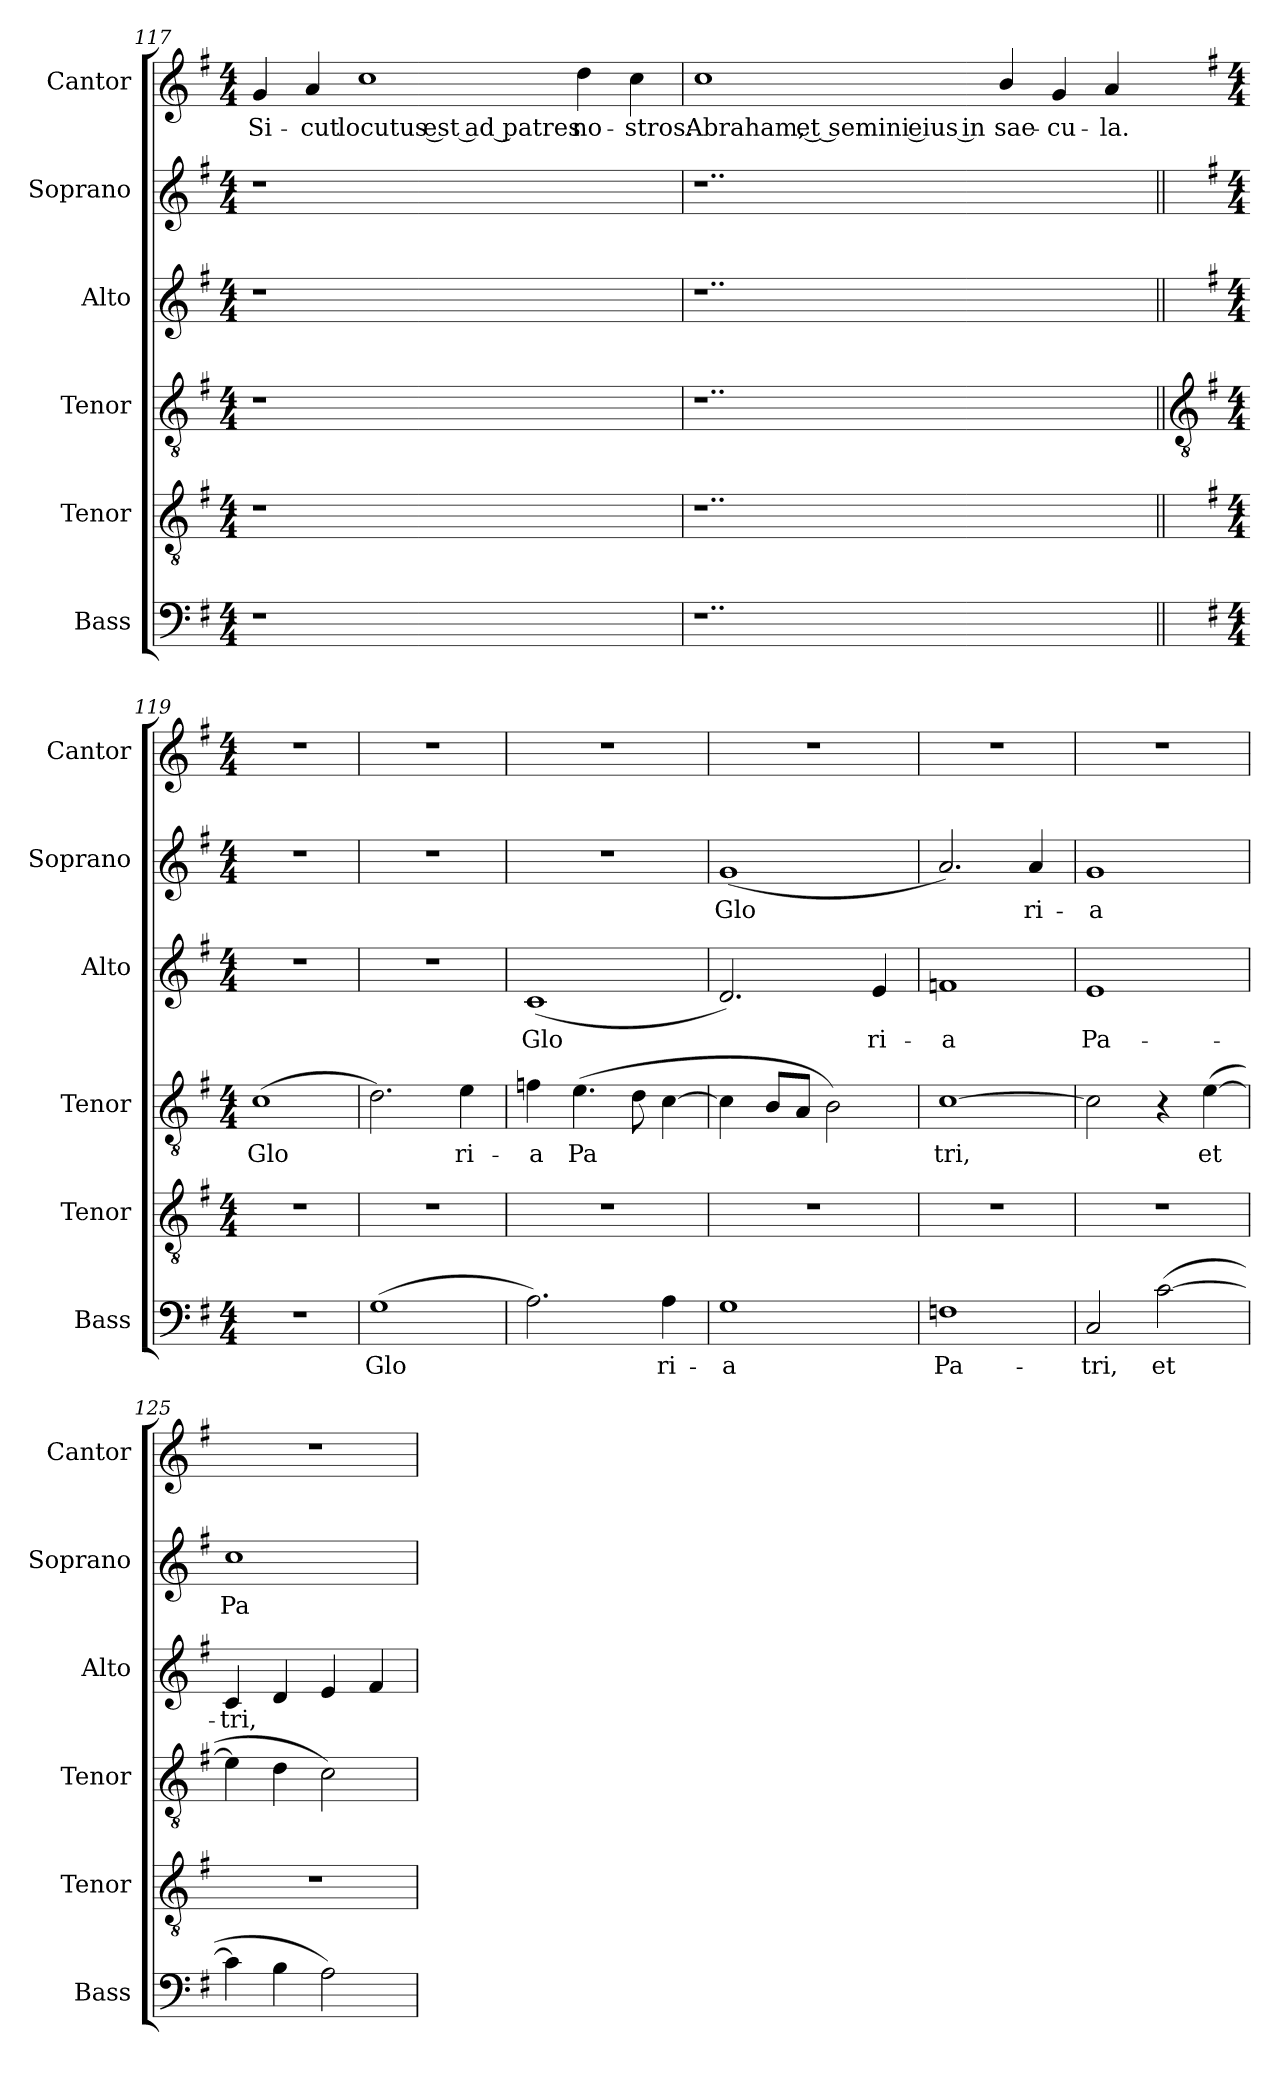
**kern	**text	**kern	**kern	**text	**kern	**text	**kern	**text	**kern	**text
*part6	*part6	*part5	*part4	*part4	*part3	*part3	*part2	*part2	*part1	*part1
*staff6	*staff6	*staff5	*staff4	*staff4	*staff3	*staff3	*staff2	*staff2	*staff1	*staff1
*I"Bass	*	*I"Tenor	*I"Tenor	*	*I"Alto	*	*I"Soprano	*	*I"Cantor	*
*I'Bass	*	*I'Tenor	*I'Tenor	*	*I'Alto	*	*I'Soprano	*	*I'Cantor	*
!!LO:LB:g=z
*clefF4	*	*clefGv2	*clefGv2	*	*clefG2	*	*clefG2	*	*clefG2	*
*k[f#]	*	*k[f#]	*k[f#]	*	*k[f#]	*	*k[f#]	*	*k[f#]	*
*G:	*	*G:	*G:	*	*G:	*	*G:	*	*G:	*
*M4/4	*	*M4/4	*M4/4	*	*M4/4	*	*M4/4	*	*M4/4	*
=117	=117	=117	=117	=117	=117	=117	=117	=117	=117	=117
!	!	!	!	!	!	!	!	!	!	!LO:LY:b
1r	.	1r	1r	.	1r	.	1r	.	4g	Si-
!	!	!	!	!	!	!	!	!	!	!LO:LY:b
.	.	.	.	.	.	.	.	.	4a	-cut
!	!	!	!	!	!	!	!	!	!	!LO:LY:b
.	.	.	.	.	.	.	.	.	1cc	locutus est ad patres
1ryy	.	1ryy	1ryy	.	1ryy	.	1ryy	.	.	.
!	!	!	!	!	!	!	!	!	!	!LO:LY:b
.	.	.	.	.	.	.	.	.	4dd	no-
!	!	!	!	!	!	!	!	!	!	!LO:LY:b
.	.	.	.	.	.	.	.	.	4cc	-stros:
=118	=118	=118	=118	=118	=118	=118	=118	=118	=118	=118
!	!	!	!	!	!	!	!	!	!	!LO:LY:b
1..r	.	1..r	1..r	.	1..r	.	1..r	.	1cc	Abraham, et semini eius in
!	!	!	!	!	!	!	!	!	!	!LO:LY:b
.	.	.	.	.	.	.	.	.	4b/	sae-
!	!	!	!	!	!	!	!	!	!	!LO:LY:b
.	.	.	.	.	.	.	.	.	4g	-cu-
!	!	!	!	!	!	!	!	!	!	!LO:LY:b
.	.	.	.	.	.	.	.	.	4a	-la.
!!LO:LB:g=z
=119||	=119-	=119||	=119||	=119-	=119||	=119-	=119||	=119-	=119-	=119-
*	*	*	*clefGv2	*	*	*	*	*	*	*
*k[f#]	*	*	*k[f#]	*	*k[f#]	*	*k[f#]	*	*	*
*G:	*	*	*G:	*	*G:	*	*G:	*	*	*
*M4/4	*	*M4/4	*M4/4	*	*M4/4	*	*M4/4	*	*M4/4	*
!	!	!	!	!LO:LY:b	!	!	!	!	!	!
1r	.	1r	(>1c	Glo	1r	.	1r	.	1r	.
=120	=120	=120	=120	=120	=120	=120	=120	=120	=120	=120
!	!LO:LY:b	!	!	!	!	!	!	!	!	!
(>1G	Glo	1r	2.d)	.	1r	.	1r	.	1r	.
!	!	!	!	!LO:LY:b	!	!	!	!	!	!
.	.	.	4e	ri-	.	.	.	.	.	.
=121	=121	=121	=121	=121	=121	=121	=121	=121	=121	=121
!	!	!	!	!LO:LY:b	!	!LO:LY:b	!	!	!	!
2.A)	.	1r	4f	-a	(<1c	Glo	1r	.	1r	.
!	!	!	!	!LO:LY:b	!	!	!	!	!	!
.	.	.	(>4.e	Pa	.	.	.	.	.	.
.	.	.	8d	.	.	.	.	.	.	.
!	!LO:LY:b	!	!	!	!	!	!	!	!	!
4A	ri-	.	[4c	.	.	.	.	.	.	.
=122	=122	=122	=122	=122	=122	=122	=122	=122	=122	=122
!	!LO:LY:b	!	!	!	!	!	!	!LO:LY:b	!	!
1G	-a	1r	4c]	.	2.d)	.	(<1g	Glo	1r	.
.	.	.	8BL	.	.	.	.	.	.	.
.	.	.	8AJ	.	.	.	.	.	.	.
.	.	.	2B)	.	.	.	.	.	.	.
!	!	!	!	!	!	!LO:LY:b	!	!	!	!
.	.	.	.	.	4e	ri-	.	.	.	.
=123	=123	=123	=123	=123	=123	=123	=123	=123	=123	=123
!	!LO:LY:b	!	!	!LO:LY:b	!	!LO:LY:b	!	!	!	!
1Fn	Pa-	1r	[1c	tri,	1fn	-a	2.a)	.	1r	.
!	!	!	!	!	!	!	!	!LO:LY:b	!	!
.	.	.	.	.	.	.	4a	ri-	.	.
=124	=124	=124	=124	=124	=124	=124	=124	=124	=124	=124
!	!LO:LY:b	!	!	!	!	!LO:LY:b	!	!LO:LY:b	!	!
2C	-tri,	1r	2c]	.	1e	Pa-	1g	-a	1r	.
!	!LO:LY:b	!	!	!	!	!	!	!	!	!
(>[2c	et	.	4r	.	.	.	.	.	.	.
!	!	!	!	!LO:LY:b	!	!	!	!	!	!
.	.	.	(>[4e	et	.	.	.	.	.	.
=125	=125	=125	=125	=125	=125	=125	=125	=125	=125	=125
!	!	!	!	!	!	!LO:LY:b	!	!LO:LY:b	!	!
4c]	.	1r	4e]	.	4c	-tri,	1cc	Pa-	1r	.
4B	.	.	4d	.	4d	.	.	.	.	.
2A)	.	.	2c)	.	4e	.	.	.	.	.
.	.	.	.	.	4f#	.	.	.	.	.
=	=	=	=	=	=	=	=	=	=	=
*-	*-	*-	*-	*-	*-	*-	*-	*-	*-	*-
